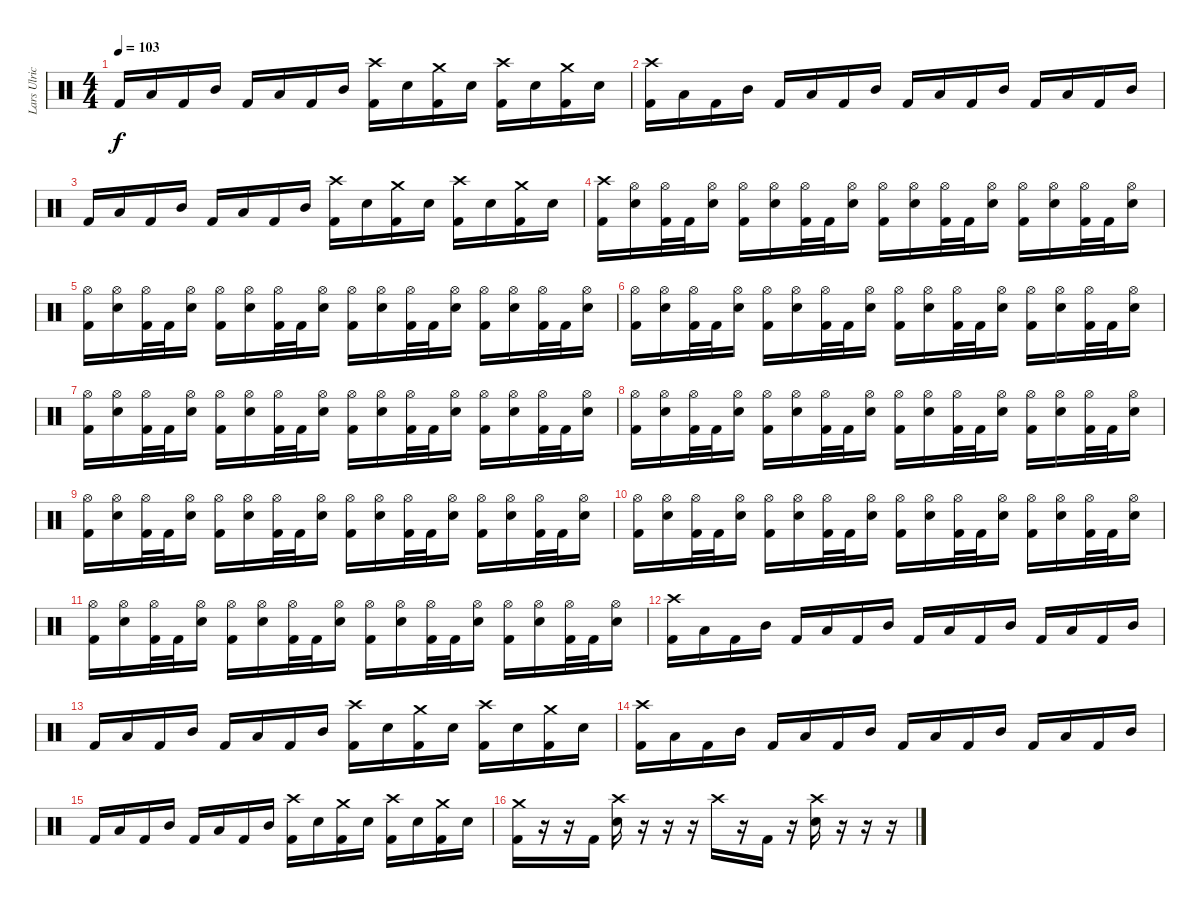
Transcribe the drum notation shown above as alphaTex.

\track ("Lars Ulrich" "Lars Ulric") {instrument percussion}
\staff {score}
\articulation defaults
\ts (4 4)
\tempo 103
\clef neutral
\ks c "Kick (hit) 2".16{dy f} "Low Tom (hit)".16 "Kick (hit) 2".16 "Mid Tom (hit)".16 "Kick (hit) 2".16 "Low Tom (hit)".16 "Kick (hit) 2".16 "Mid Tom (hit)".16
("Crash high (hit)" "Kick (hit) 2").16 "Snare (hit) 2".16 ("Crash medium (hit)" "Kick (hit) 2").16 "Snare (hit) 2".16 ("Crash high (hit)" "Kick (hit) 2").16 "Snare (hit) 2".16 ("Crash medium (hit)" "Kick (hit) 2").16 "Snare (hit) 2".16 |
("Crash high (hit)" "Kick (hit) 2").16 "Low Tom (hit)".16 "Kick (hit) 2".16 "Mid Tom (hit)".16 "Kick (hit) 2".16 "Low Tom (hit)".16 "Kick (hit) 2".16 "Mid Tom (hit)".16 "Kick (hit) 2".16 "Low Tom (hit)".16 "Kick (hit) 2".16 "Mid Tom (hit)".16 "Kick (hit) 2".16 "Low Tom (hit)".16 "Kick (hit) 2".16 "Mid Tom (hit)".16 |
"Kick (hit) 2".16 "Low Tom (hit)".16 "Kick (hit) 2".16 "Mid Tom (hit)".16 "Kick (hit) 2".16 "Low Tom (hit)".16 "Kick (hit) 2".16 "Mid Tom (hit)".16 ("Crash high (hit)" "Kick (hit) 2").16 "Snare (hit) 2".16 ("Crash medium (hit)" "Kick (hit) 2").16 "Snare (hit) 2".16 ("Crash high (hit)" "Kick (hit) 2").16 "Snare (hit) 2".16 ("Crash medium (hit)" "Kick (hit) 2").16 "Snare (hit) 2".16 |
("Crash high (hit)" "Kick (hit) 2").16 ("Hi-Hat (open)" "Snare (hit) 2").16 ("Hi-Hat (open)" "Kick (hit) 2").32 "Kick (hit) 2".32 ("Hi-Hat (open)" "Snare (hit) 2").16 ("Hi-Hat (open)" "Kick (hit) 2").16 ("Hi-Hat (open)" "Snare (hit) 2").16 ("Hi-Hat (open)" "Kick (hit) 2").32 "Kick (hit) 2".32 ("Hi-Hat (open)" "Snare (hit) 2").16 ("Hi-Hat (open)" "Kick (hit) 2").16 ("Hi-Hat (open)" "Snare (hit) 2").16 ("Hi-Hat (open)" "Kick (hit) 2").32 "Kick (hit) 2".32 ("Hi-Hat (open)" "Snare (hit) 2").16 ("Hi-Hat (open)" "Kick (hit) 2").16 ("Hi-Hat (open)" "Snare (hit) 2").16 ("Hi-Hat (open)" "Kick (hit) 2").32 "Kick (hit) 2".32 ("Hi-Hat (open)" "Snare (hit) 2").16 |
("Hi-Hat (open)" "Kick (hit) 2").16 ("Hi-Hat (open)" "Snare (hit) 2").16 ("Hi-Hat (open)" "Kick (hit) 2").32 "Kick (hit) 2".32 ("Hi-Hat (open)" "Snare (hit) 2").16 ("Hi-Hat (open)" "Kick (hit) 2").16 ("Hi-Hat (open)" "Snare (hit) 2").16 ("Hi-Hat (open)" "Kick (hit) 2").32 "Kick (hit) 2".32 ("Hi-Hat (open)" "Snare (hit) 2").16 ("Hi-Hat (open)" "Kick (hit) 2").16 ("Hi-Hat (open)" "Snare (hit) 2").16 ("Hi-Hat (open)" "Kick (hit) 2").32 "Kick (hit) 2".32 ("Hi-Hat (open)" "Snare (hit) 2").16 ("Hi-Hat (open)" "Kick (hit) 2").16 ("Hi-Hat (open)" "Snare (hit) 2").16 ("Hi-Hat (open)" "Kick (hit) 2").32 "Kick (hit) 2".32 ("Hi-Hat (open)" "Snare (hit) 2").16 |
("Hi-Hat (open)" "Kick (hit) 2").16 ("Hi-Hat (open)" "Snare (hit) 2").16 ("Hi-Hat (open)" "Kick (hit) 2").32 "Kick (hit) 2".32 ("Hi-Hat (open)" "Snare (hit) 2").16 ("Hi-Hat (open)" "Kick (hit) 2").16 ("Hi-Hat (open)" "Snare (hit) 2").16 ("Hi-Hat (open)" "Kick (hit) 2").32 "Kick (hit) 2".32 ("Hi-Hat (open)" "Snare (hit) 2").16 ("Hi-Hat (open)" "Kick (hit) 2").16 ("Hi-Hat (open)" "Snare (hit) 2").16 ("Hi-Hat (open)" "Kick (hit) 2").32 "Kick (hit) 2".32 ("Hi-Hat (open)" "Snare (hit) 2").16 ("Hi-Hat (open)" "Kick (hit) 2").16 ("Hi-Hat (open)" "Snare (hit) 2").16 ("Hi-Hat (open)" "Kick (hit) 2").32 "Kick (hit) 2".32 ("Hi-Hat (open)" "Snare (hit) 2").16 |
("Hi-Hat (open)" "Kick (hit) 2").16 ("Hi-Hat (open)" "Snare (hit) 2").16 ("Hi-Hat (open)" "Kick (hit) 2").32 "Kick (hit) 2".32 ("Hi-Hat (open)" "Snare (hit) 2").16 ("Hi-Hat (open)" "Kick (hit) 2").16 ("Hi-Hat (open)" "Snare (hit) 2").16 ("Hi-Hat (open)" "Kick (hit) 2").32 "Kick (hit) 2".32 ("Hi-Hat (open)" "Snare (hit) 2").16 ("Hi-Hat (open)" "Kick (hit) 2").16 ("Hi-Hat (open)" "Snare (hit) 2").16 ("Hi-Hat (open)" "Kick (hit) 2").32 "Kick (hit) 2".32 ("Hi-Hat (open)" "Snare (hit) 2").16 ("Hi-Hat (open)" "Kick (hit) 2").16 ("Hi-Hat (open)" "Snare (hit) 2").16 ("Hi-Hat (open)" "Kick (hit) 2").32 "Kick (hit) 2".32 ("Hi-Hat (open)" "Snare (hit) 2").16 |
("Hi-Hat (open)" "Kick (hit) 2").16 ("Hi-Hat (open)" "Snare (hit) 2").16 ("Hi-Hat (open)" "Kick (hit) 2").32 "Kick (hit) 2".32 ("Hi-Hat (open)" "Snare (hit) 2").16 ("Hi-Hat (open)" "Kick (hit) 2").16 ("Hi-Hat (open)" "Snare (hit) 2").16 ("Hi-Hat (open)" "Kick (hit) 2").32 "Kick (hit) 2".32 ("Hi-Hat (open)" "Snare (hit) 2").16 ("Hi-Hat (open)" "Kick (hit) 2").16 ("Hi-Hat (open)" "Snare (hit) 2").16 ("Hi-Hat (open)" "Kick (hit) 2").32 "Kick (hit) 2".32 ("Hi-Hat (open)" "Snare (hit) 2").16 ("Hi-Hat (open)" "Kick (hit) 2").16 ("Hi-Hat (open)" "Snare (hit) 2").16 ("Hi-Hat (open)" "Kick (hit) 2").32 "Kick (hit) 2".32 ("Hi-Hat (open)" "Snare (hit) 2").16 |
("Hi-Hat (open)" "Kick (hit) 2").16 ("Hi-Hat (open)" "Snare (hit) 2").16 ("Hi-Hat (open)" "Kick (hit) 2").32 "Kick (hit) 2".32 ("Hi-Hat (open)" "Snare (hit) 2").16 ("Hi-Hat (open)" "Kick (hit) 2").16 ("Hi-Hat (open)" "Snare (hit) 2").16 ("Hi-Hat (open)" "Kick (hit) 2").32 "Kick (hit) 2".32 ("Hi-Hat (open)" "Snare (hit) 2").16 ("Hi-Hat (open)" "Kick (hit) 2").16 ("Hi-Hat (open)" "Snare (hit) 2").16 ("Hi-Hat (open)" "Kick (hit) 2").32 "Kick (hit) 2".32 ("Hi-Hat (open)" "Snare (hit) 2").16 ("Hi-Hat (open)" "Kick (hit) 2").16 ("Hi-Hat (open)" "Snare (hit) 2").16 ("Hi-Hat (open)" "Kick (hit) 2").32 "Kick (hit) 2".32 ("Hi-Hat (open)" "Snare (hit) 2").16 |
("Hi-Hat (open)" "Kick (hit) 2").16 ("Hi-Hat (open)" "Snare (hit) 2").16 ("Hi-Hat (open)" "Kick (hit) 2").32 "Kick (hit) 2".32 ("Hi-Hat (open)" "Snare (hit) 2").16 ("Hi-Hat (open)" "Kick (hit) 2").16 ("Hi-Hat (open)" "Snare (hit) 2").16 ("Hi-Hat (open)" "Kick (hit) 2").32 "Kick (hit) 2".32 ("Hi-Hat (open)" "Snare (hit) 2").16 ("Hi-Hat (open)" "Kick (hit) 2").16 ("Hi-Hat (open)" "Snare (hit) 2").16 ("Hi-Hat (open)" "Kick (hit) 2").32 "Kick (hit) 2".32 ("Hi-Hat (open)" "Snare (hit) 2").16 ("Hi-Hat (open)" "Kick (hit) 2").16 ("Hi-Hat (open)" "Snare (hit) 2").16 ("Hi-Hat (open)" "Kick (hit) 2").32 "Kick (hit) 2".32 ("Hi-Hat (open)" "Snare (hit) 2").16 |
("Hi-Hat (open)" "Kick (hit) 2").16 ("Hi-Hat (open)" "Snare (hit) 2").16 ("Hi-Hat (open)" "Kick (hit) 2").32 "Kick (hit) 2".32 ("Hi-Hat (open)" "Snare (hit) 2").16 ("Hi-Hat (open)" "Kick (hit) 2").16 ("Hi-Hat (open)" "Snare (hit) 2").16 ("Hi-Hat (open)" "Kick (hit) 2").32 "Kick (hit) 2".32 ("Hi-Hat (open)" "Snare (hit) 2").16 ("Hi-Hat (open)" "Kick (hit) 2").16 ("Hi-Hat (open)" "Snare (hit) 2").16 ("Hi-Hat (open)" "Kick (hit) 2").32 "Kick (hit) 2".32 ("Hi-Hat (open)" "Snare (hit) 2").16 ("Hi-Hat (open)" "Kick (hit) 2").16 ("Hi-Hat (open)" "Snare (hit) 2").16 ("Hi-Hat (open)" "Kick (hit) 2").32 "Kick (hit) 2".32 ("Hi-Hat (open)" "Snare (hit) 2").16 |
("Crash high (hit)" "Kick (hit) 2").16 "Low Tom (hit)".16 "Kick (hit) 2".16 "Mid Tom (hit)".16 "Kick (hit) 2".16 "Low Tom (hit)".16 "Kick (hit) 2".16 "Mid Tom (hit)".16 "Kick (hit) 2".16 "Low Tom (hit)".16 "Kick (hit) 2".16 "Mid Tom (hit)".16 "Kick (hit) 2".16 "Low Tom (hit)".16 "Kick (hit) 2".16 "Mid Tom (hit)".16 |
"Kick (hit) 2".16 "Low Tom (hit)".16 "Kick (hit) 2".16 "Mid Tom (hit)".16 "Kick (hit) 2".16 "Low Tom (hit)".16 "Kick (hit) 2".16 "Mid Tom (hit)".16 ("Crash high (hit)" "Kick (hit) 2").16 "Snare (hit) 2".16 ("Crash medium (hit)" "Kick (hit) 2").16 "Snare (hit) 2".16 ("Crash high (hit)" "Kick (hit) 2").16 "Snare (hit) 2".16 ("Crash medium (hit)" "Kick (hit) 2").16 "Snare (hit) 2".16 |
("Crash high (hit)" "Kick (hit) 2").16 "Low Tom (hit)".16 "Kick (hit) 2".16 "Mid Tom (hit)".16 "Kick (hit) 2".16 "Low Tom (hit)".16 "Kick (hit) 2".16 "Mid Tom (hit)".16 "Kick (hit) 2".16 "Low Tom (hit)".16 "Kick (hit) 2".16 "Mid Tom (hit)".16 "Kick (hit) 2".16 "Low Tom (hit)".16 "Kick (hit) 2".16 "Mid Tom (hit)".16 |
"Kick (hit) 2".16 "Low Tom (hit)".16 "Kick (hit) 2".16 "Mid Tom (hit)".16 "Kick (hit) 2".16 "Low Tom (hit)".16 "Kick (hit) 2".16 "Mid Tom (hit)".16 ("Crash high (hit)" "Kick (hit) 2").16 "Snare (hit) 2".16 ("Crash medium (hit)" "Kick (hit) 2").16 "Snare (hit) 2".16 ("Crash high (hit)" "Kick (hit) 2").16 "Snare (hit) 2".16 ("Crash medium (hit)" "Kick (hit) 2").16 "Snare (hit) 2".16 |
("Crash medium (hit)" "Kick (hit) 2").16 r.16 r.16 "Kick (hit) 2".16 ("Crash high (hit)" "Snare (hit) 2").16 r.16 r.16 r.16 "Crash high (hit)".16 r.16 "Kick (hit) 2".16 r.16 ("Crash high (hit)" "Snare (hit) 2").16 r.16 r.16 r.16
